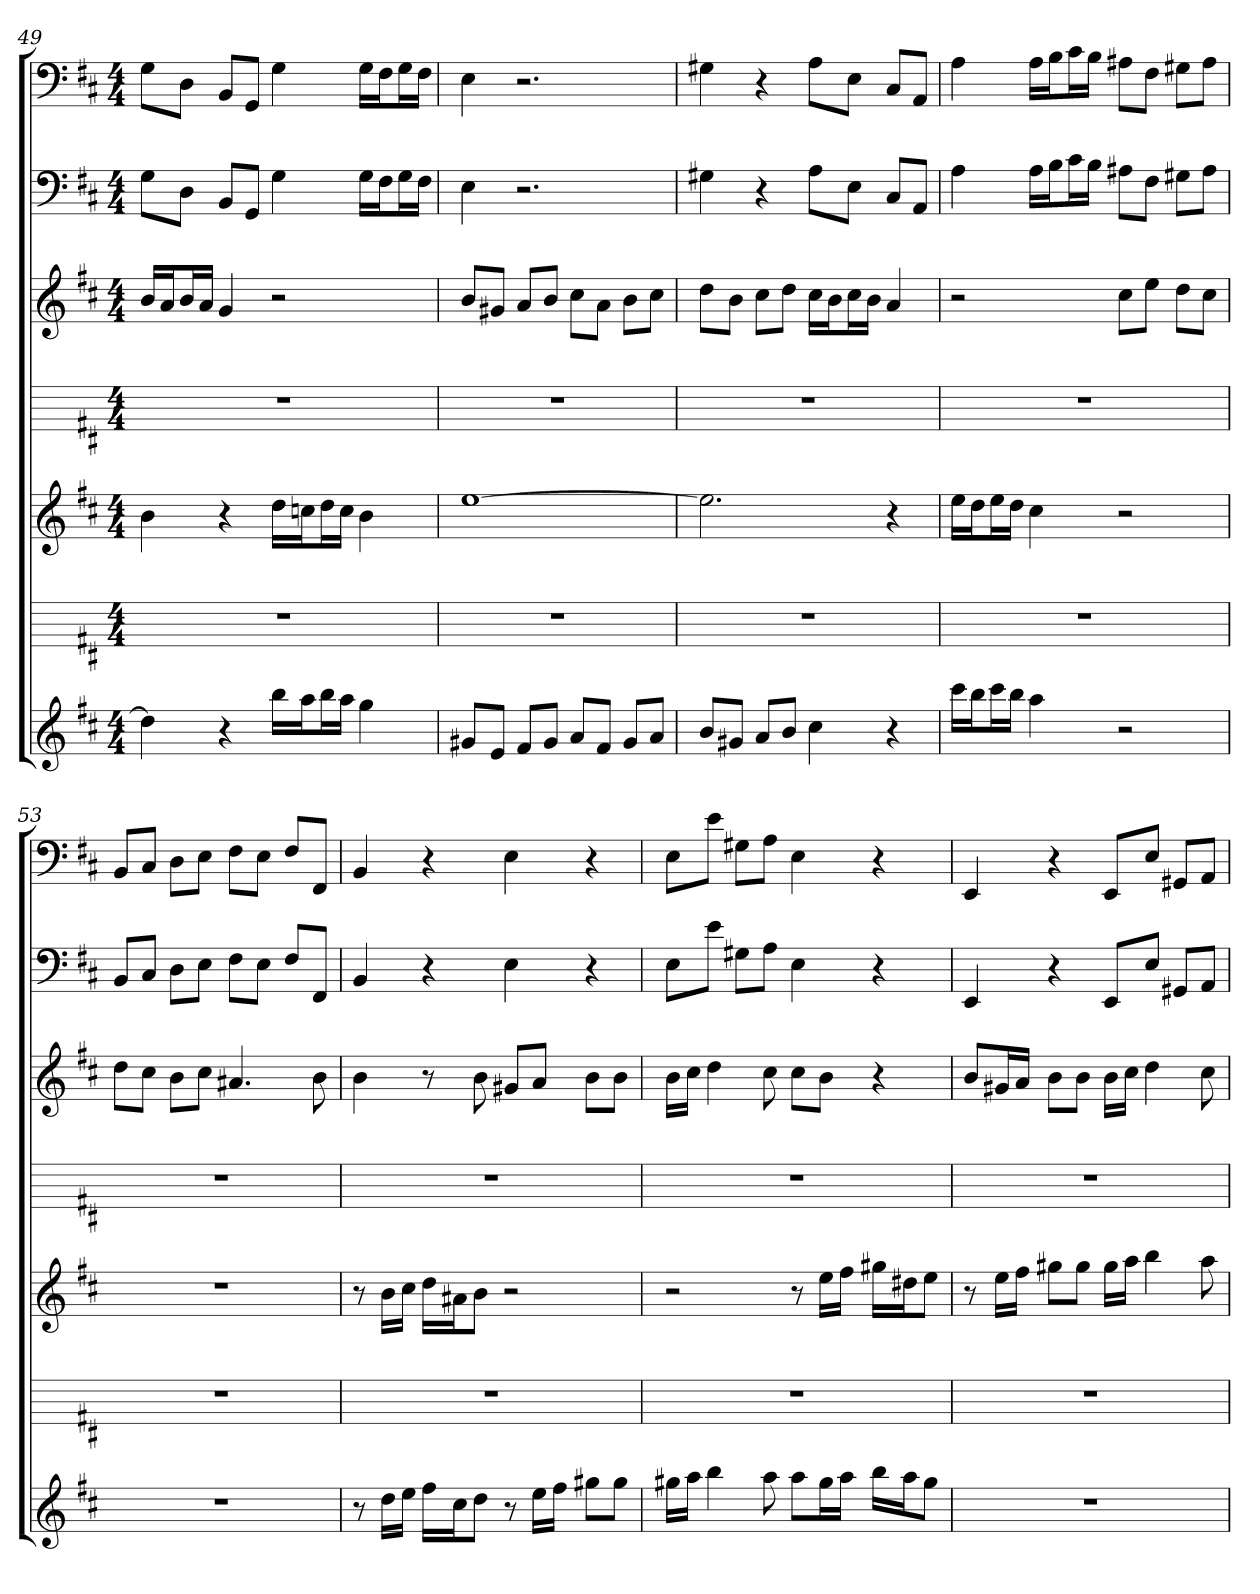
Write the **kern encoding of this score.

**kern	**kern	**kern	**kern	**kern	**kern	**kern
*part7	*part6	*part5	*part4	*part3	*part2	*part1
*staff7	*staff6	*staff5	*staff4	*staff3	*staff2	*staff1
*k[f#c#]	*k[f#c#]	*k[f#c#]	*k[f#c#]	*k[f#c#]	*k[f#c#]	*k[f#c#]
*D:	*D:	*D:	*D:	*D:	*D:	*D:
*M4/4	*M4/4	*M4/4	*M4/4	*M4/4	*M4/4	*M4/4
=49	=49	=49	=49	=49	=49	=49
4dd]	1r	4b	1r	16bLL	8GL	8GL
.	.	.	.	16aJ	.	.
.	.	.	.	16bL	8DJ	8DJ
.	.	.	.	16aJJ	.	.
4r	.	4r	.	4g	8BBL	8BBL
.	.	.	.	.	8GGJ	8GGJ
16bbLL	.	16ddLL	.	2r	4G	4G
16aaJ	.	16ccnJ	.	.	.	.
16bbL	.	16ddL	.	.	.	.
16aaJJ	.	16ccJJ	.	.	.	.
4gg	.	4b	.	.	16GLL	16GLL
.	.	.	.	.	16F#J	16F#J
.	.	.	.	.	16GL	16GL
.	.	.	.	.	16F#JJ	16F#JJ
=50	=50	=50	=50	=50	=50	=50
8g#XL	1r	[1ee	1r	8bL	4E	4E
8eJ	.	.	.	8g#XJ	.	.
8f#L	.	.	.	8aL	2.r	2.r
8g#J	.	.	.	8bJ	.	.
8aL	.	.	.	8cc#L	.	.
8f#J	.	.	.	8aJ	.	.
8g#L	.	.	.	8bL	.	.
8aJ	.	.	.	8cc#J	.	.
=51	=51	=51	=51	=51	=51	=51
8bL	1r	2.ee]	1r	8ddL	4G#X	4G#X
8g#XJ	.	.	.	8bJ	.	.
8aL	.	.	.	8cc#L	4r	4r
8bJ	.	.	.	8ddJ	.	.
4cc#	.	.	.	16cc#LL	8AL	8AL
.	.	.	.	16bJ	.	.
.	.	.	.	16cc#L	8EJ	8EJ
.	.	.	.	16bJJ	.	.
4r	.	4r	.	4a	8C#L	8C#L
.	.	.	.	.	8AAJ	8AAJ
=52	=52	=52	=52	=52	=52	=52
16ccc#LL	1r	16eeLL	1r	2r	4A	4A
16bbJ	.	16ddJ	.	.	.	.
16ccc#L	.	16eeL	.	.	.	.
16bbJJ	.	16ddJJ	.	.	.	.
4aa	.	4cc#	.	.	16ALL	16ALL
.	.	.	.	.	16BJ	16BJ
.	.	.	.	.	16c#L	16c#L
.	.	.	.	.	16BJJ	16BJJ
2r	.	2r	.	8cc#L	8A#XL	8A#XL
.	.	.	.	8eeJ	8F#J	8F#J
.	.	.	.	8ddL	8G#XL	8G#XL
.	.	.	.	8cc#J	8A#J	8A#J
=53	=53	=53	=53	=53	=53	=53
1r	1r	1r	1r	8ddL	8BBL	8BBL
.	.	.	.	8cc#J	8C#J	8C#J
.	.	.	.	8bL	8DL	8DL
.	.	.	.	8cc#J	8EJ	8EJ
.	.	.	.	4.a#X	8F#L	8F#L
.	.	.	.	.	8EJ	8EJ
.	.	.	.	.	8F#L	8F#L
.	.	.	.	8b	8FF#J	8FF#J
=54	=54	=54	=54	=54	=54	=54
8r	1r	8r	1r	4b	4BB	4BB
16ddLL	.	16bLL	.	.	.	.
16eeJJ	.	16cc#JJ	.	.	.	.
16ff#LL	.	16ddLL	.	8r	4r	4r
16cc#J	.	16a#XJ	.	.	.	.
8ddJ	.	8bJ	.	8b	.	.
8r	.	2r	.	8g#XL	4E	4E
16eeLL	.	.	.	8aJ	.	.
16ff#JJ	.	.	.	.	.	.
8gg#XL	.	.	.	8bL	4r	4r
8gg#J	.	.	.	8bJ	.	.
=55	=55	=55	=55	=55	=55	=55
16gg#XLL	1r	2r	1r	16bLL	8EL	8EL
16aaJJ	.	.	.	16cc#JJ	.	.
4bb	.	.	.	4dd	8eJ	8eJ
.	.	.	.	.	8G#XL	8G#XL
8aa	.	.	.	8cc#	8AJ	8AJ
8aaL	.	8r	.	8cc#L	4E	4E
16gg#L	.	16eeLL	.	8bJ	.	.
16aaJJ	.	16ff#JJ	.	.	.	.
16bbLL	.	16gg#XLL	.	4r	4r	4r
16aaJ	.	16dd#XJ	.	.	.	.
8gg#J	.	8eeJ	.	.	.	.
=56	=56	=56	=56	=56	=56	=56
1r	1r	8r	1r	8bL	4EE	4EE
.	.	16eeLL	.	16g#XL	.	.
.	.	16ff#JJ	.	16aJJ	.	.
.	.	8gg#XL	.	8bL	4r	4r
.	.	8gg#J	.	8bJ	.	.
.	.	16gg#LL	.	16bLL	8EEL	8EEL
.	.	16aaJJ	.	16cc#JJ	.	.
.	.	4bb	.	4dd	8EJ	8EJ
.	.	.	.	.	8GG#XL	8GG#XL
.	.	8aa	.	8cc#	8AAJ	8AAJ
=	=	=	=	=	=	=
*-	*-	*-	*-	*-	*-	*-
